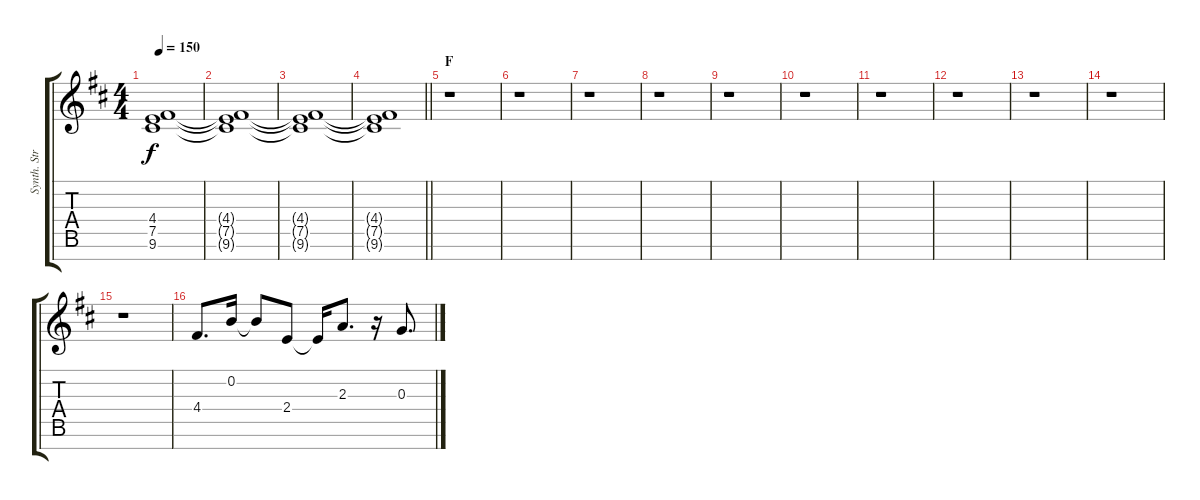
\track ("Synth. Strings I" "Synth. Str") {instrument stringensemble1}
\staff {score tabs}
\tuning (E5 B4 G4 D4 A3 E3 B2) {hide}
\ts (4 4)
\tempo 150
\clef g2
\ks d
(4.4 7.5 9.6).1{dy f} |
(4.4{t} 7.5{t} 9.6{t}).1 |
(4.4{t} 7.5{t} 9.6{t}).1 |
\barLineRight lightlight
(4.4{t} 7.5{t} 9.6{t}).1 |
\section ("" "F")
r.1 |
r.1 |
r.1 |
r.1 |
r.1 |
r.1 |
r.1 |
r.1 |
r.1 |
r.1 |
r.1 |
4.4.8{d} 0.2.16 0.2{t}.8 2.4.8 2.4{t}.16 2.3.8{d} r.16 0.3.8{d}
